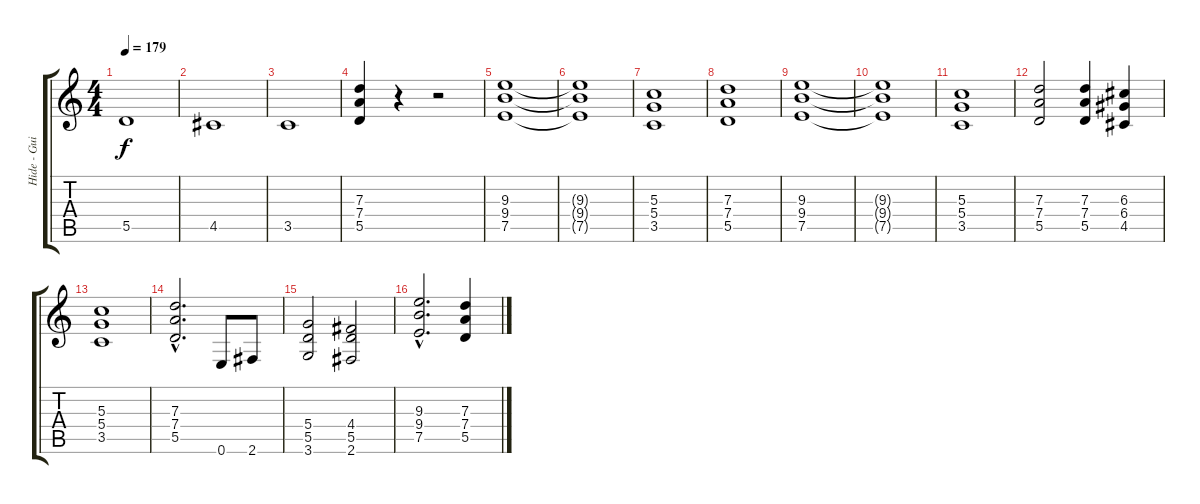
\track ("Hide - Guitar" "Hide - Gui") {instrument distortionguitar}
\staff {score tabs}
\tuning (E4 B3 G3 D3 A2 E2) {hide}
\ts (4 4)
\tempo 179
\clef g2
\ks c
5.5.1{dy f} |
4.5.1 |
3.5.1 |
(7.3 7.4 5.5).4 r.4 r.2 |
(9.3 9.4 7.5).1 |
(9.3{t} 9.4{t} 7.5{t}).1 |
(5.3 5.4 3.5).1 |
(7.3 7.4 5.5).1 |
(9.3 9.4 7.5).1 |
(9.3{t} 9.4{t} 7.5{t}).1 |
(5.3 5.4 3.5).1 |
(7.3 7.4 5.5).2 (7.3 7.4 5.5).4 (6.3 6.4 4.5).4 |
(5.3 5.4 3.5).1 |
(7.3{hac} 7.4{hac} 5.5{hac}).2{d} 0.6.8 2.6.8 |
(5.4 5.5 3.6).2 (4.4 5.5 2.6).2 |
(9.3{hac} 9.4{hac} 7.5{hac}).2{d} (7.3 7.4 5.5).4
